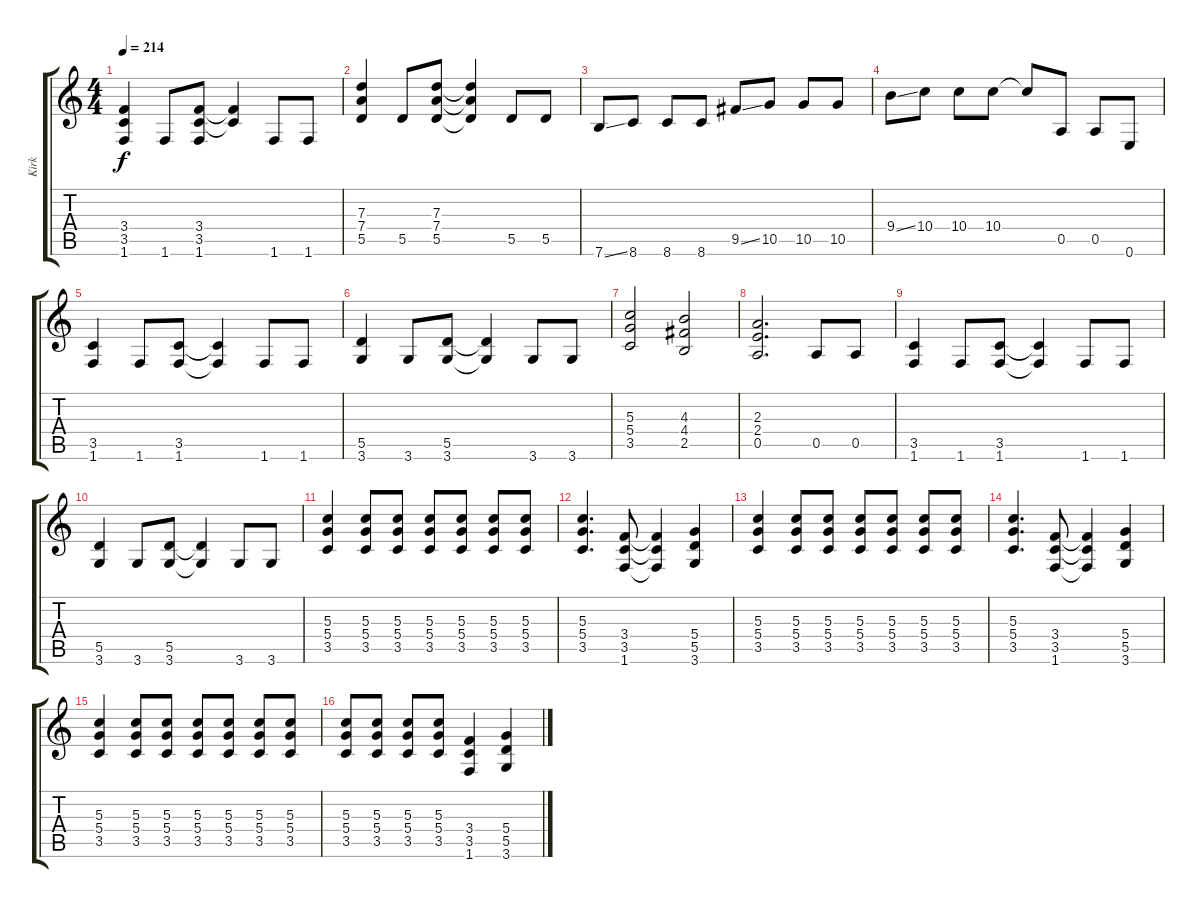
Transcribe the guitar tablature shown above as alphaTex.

\track ("Kirk" "Kirk") {instrument distortionguitar}
\staff {score tabs}
\tuning (E4 B3 G3 D3 A2 E2) {hide}
\ts (4 4)
\tempo 214
\clef g2
\ks c
(3.4 3.5 1.6).4{dy f} 1.6.8 (3.4 3.5 1.6).8 (3.4{t} 3.5{t}).4 1.6.8 1.6.8 |
(7.3 7.4 5.5).4 5.5.8 (7.3 7.4 5.5).8 (7.3{t} 7.4{t} 5.5{t}).4 5.5.8 5.5.8 |
7.6{ss}.8{volume 16} 8.6.8 8.6.8 8.6.8 9.5{ss}.8 10.5.8 10.5.8 10.5.8 |
9.4{ss}.8 10.4.8 10.4.8 10.4.8 10.4{t}.8 0.5.8 0.5.8 0.6.8 |
(3.5 1.6).4{volume 13} 1.6.8 (3.5 1.6).8 (3.5{t} 1.6{t}).4 1.6.8 1.6.8 |
(5.5 3.6).4 3.6.8 (5.5 3.6).8 (5.5{t} 3.6{t}).4 3.6.8 3.6.8 |
(5.3 5.4 3.5).2 (4.3 4.4 2.5).2 |
(2.3 2.4 0.5).2{d} 0.5.8 0.5.8 |
(3.5 1.6).4 1.6.8 (3.5 1.6).8 (3.5{t} 1.6{t}).4 1.6.8 1.6.8 |
(5.5 3.6).4 3.6.8 (5.5 3.6).8 (5.5{t} 3.6{t}).4 3.6.8 3.6.8 |
(5.3 5.4 3.5).4 (5.3 5.4 3.5).8 (5.3 5.4 3.5).8 (5.3 5.4 3.5).8 (5.3 5.4 3.5).8 (5.3 5.4 3.5).8 (5.3 5.4 3.5).8 |
(5.3 5.4 3.5).4{d} (3.4 3.5 1.6).8 (3.4{t} 3.5{t} 1.6{t}).4 (5.4 5.5 3.6).4 |
(5.3 5.4 3.5).4 (5.3 5.4 3.5).8 (5.3 5.4 3.5).8 (5.3 5.4 3.5).8 (5.3 5.4 3.5).8 (5.3 5.4 3.5).8 (5.3 5.4 3.5).8 |
(5.3 5.4 3.5).4{d} (3.4 3.5 1.6).8 (3.4{t} 3.5{t} 1.6{t}).4 (5.4 5.5 3.6).4 |
(5.3 5.4 3.5).4 (5.3 5.4 3.5).8 (5.3 5.4 3.5).8 (5.3 5.4 3.5).8 (5.3 5.4 3.5).8 (5.3 5.4 3.5).8 (5.3 5.4 3.5).8 |
(5.3 5.4 3.5).8 (5.3 5.4 3.5).8 (5.3 5.4 3.5).8 (5.3 5.4 3.5).8 (3.4 3.5 1.6).4 (5.4 5.5 3.6).4
